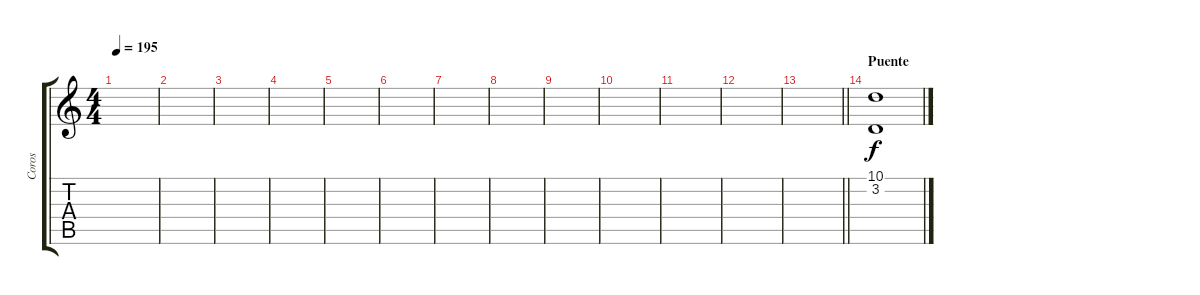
\track ("Coros" "Coros") {instrument choiraahs}
\staff {score tabs}
\tuning (E4 B3 G3 D3 A2 E2) {hide}
\ts (4 4)
\tempo 195
\clef g2
\ks c
|
|
|
|
|
|
|
|
|
|
|
|
\barLineRight lightlight
|
\section ("" "Puente")
(10.1 3.2).1
